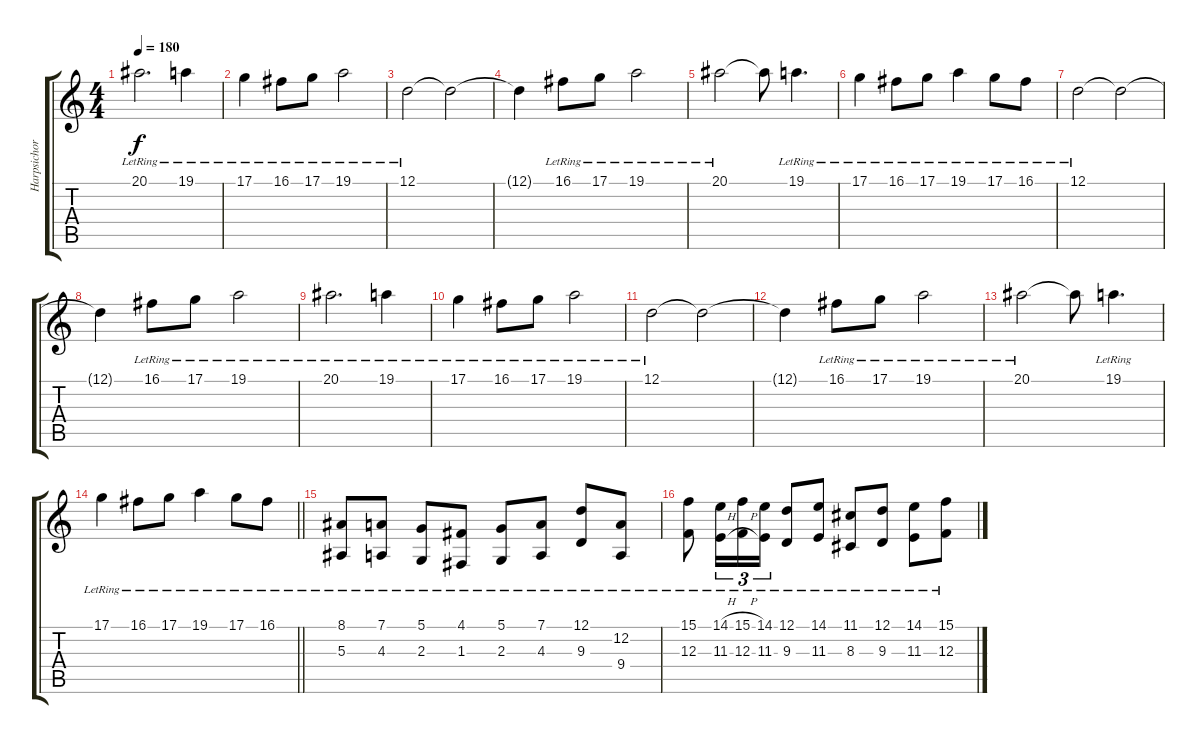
\track ("Harpsichord" "Harpsichor") {instrument harpsichord}
\staff {score tabs}
\tuning (D4 A3 F3 C3 G2 D2) {hide}
\ts (4 4)
\tempo 180
\clef g2
\ks c
20.1{lr}.2{d dy f} 19.1{lr}.4 |
17.1{lr}.4 16.1{lr}.8 17.1{lr}.8 19.1{lr}.2 |
12.1{lr}.2 12.1{t}.2 |
12.1{t}.4 16.1{lr}.8 17.1{lr}.8 19.1{lr}.2 |
20.1{lr}.2 20.1{t}.8 19.1{lr}.4{d} |
17.1{lr}.4 16.1{lr}.8 17.1{lr}.8 19.1{lr}.4 17.1{lr}.8 16.1{lr}.8 |
12.1{lr}.2 12.1{t}.2 |
12.1{t}.4 16.1{lr}.8 17.1{lr}.8 19.1{lr}.2 |
20.1{lr}.2{d} 19.1{lr}.4 |
17.1{lr}.4 16.1{lr}.8 17.1{lr}.8 19.1{lr}.2 |
12.1{lr}.2 12.1{t}.2 |
12.1{t}.4 16.1{lr}.8 17.1{lr}.8 19.1{lr}.2 |
20.1{lr}.2 20.1{t}.8 19.1{lr}.4{d} |
\barLineRight lightlight
17.1{lr}.4 16.1{lr}.8 17.1{lr}.8 19.1{lr}.4 17.1{lr}.8 16.1{lr}.8 |
(8.1{lr} 5.3{lr}).8 (7.1{lr} 4.3{lr}).8 (5.1{lr} 2.3{lr}).8 (4.1{lr} 1.3{lr}).8 (5.1{lr} 2.3{lr}).8 (7.1{lr} 4.3{lr}).8 (12.1{lr} 9.3{lr}).8 (12.2{lr} 9.4{lr}).8 |
(15.1{lr} 12.3{lr}).8 (14.1{h lr} 11.3{h lr}).16{tu (3 2)} (15.1{h lr} 12.3{h lr}).16{tu (3 2)} (14.1{lr} 11.3{lr}).16{tu (3 2)} (12.1{lr} 9.3{lr}).8 (14.1{lr} 11.3{lr}).8 (11.1{lr} 8.3{lr}).8 (12.1{lr} 9.3{lr}).8 (14.1{lr} 11.3{lr}).8 (15.1{lr} 12.3{lr}).8
